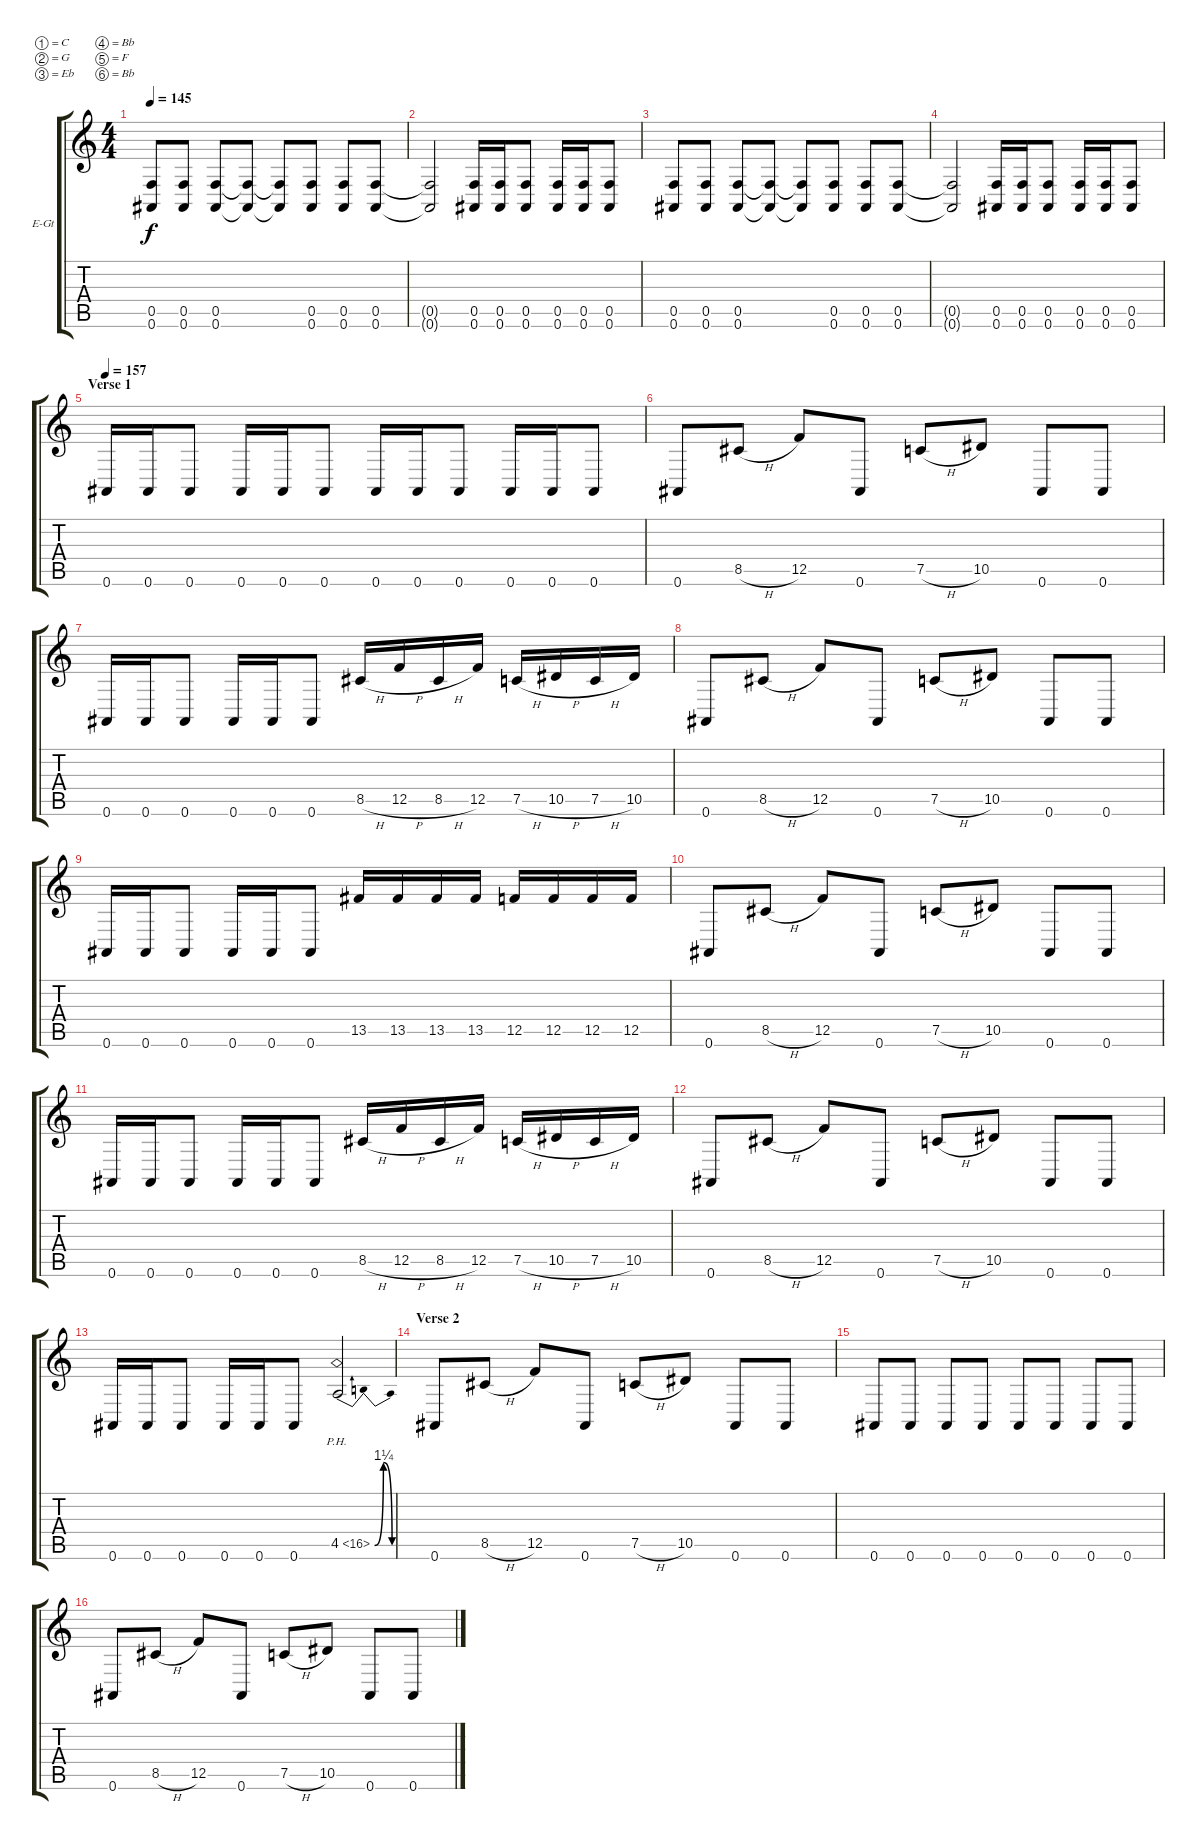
\bracketExtendMode groupsimilarinstruments
\firstSystemTrackNameOrientation horizontal
\otherSystemsTrackNameOrientation horizontal
\track ("Guitar 2" "E-Gt") {instrument distortionguitar}
\staff {score tabs}
\tuning (C4 G3 Eb3 Bb2 F2 Bb1)
\ts (4 4)
\tempo 145
\clef g2
\ks c
(0.5 0.6).8{dy f} (0.5 0.6).8 (0.5 0.6).8 (0.5{t} 0.6{t}).8 (0.5{t} 0.6{t}).8 (0.5 0.6).8 (0.5 0.6).8 (0.5 0.6).8 |
(0.5{t} 0.6{t}).2 (0.5 0.6).16 (0.5 0.6).16 (0.5 0.6).8 (0.5 0.6).16 (0.5 0.6).16 (0.5 0.6).8 |
(0.5 0.6).8 (0.5 0.6).8 (0.5 0.6).8 (0.5{t} 0.6{t}).8 (0.5{t} 0.6{t}).8 (0.5 0.6).8 (0.5 0.6).8 (0.5 0.6).8 |
(0.5{t} 0.6{t}).2 (0.5 0.6).16 (0.5 0.6).16 (0.5 0.6).8 (0.5 0.6).16 (0.5 0.6).16 (0.5 0.6).8 |
\section ("" "Verse 1")
\tempo 157
0.6.16 0.6.16 0.6.8 0.6.16 0.6.16 0.6.8 0.6.16 0.6.16 0.6.8 0.6.16 0.6.16 0.6.8 |
0.6.8 8.5{h}.8 12.5.8 0.6.8 7.5{h}.8 10.5.8 0.6.8 0.6.8 |
0.6.16 0.6.16 0.6.8 0.6.16 0.6.16 0.6.8 8.5{h}.16 12.5{h}.16 8.5{h}.16 12.5.16 7.5{h}.16 10.5{h}.16 7.5{h}.16 10.5.16 |
0.6.8 8.5{h}.8 12.5.8 0.6.8 7.5{h}.8 10.5.8 0.6.8 0.6.8 |
0.6.16 0.6.16 0.6.8 0.6.16 0.6.16 0.6.8 13.5.16 13.5.16 13.5.16 13.5.16 12.5.16 12.5.16 12.5.16 12.5.16 |
0.6.8 8.5{h}.8 12.5.8 0.6.8 7.5{h}.8 10.5.8 0.6.8 0.6.8 |
0.6.16 0.6.16 0.6.8 0.6.16 0.6.16 0.6.8 8.5{h}.16 12.5{h}.16 8.5{h}.16 12.5.16 7.5{h}.16 10.5{h}.16 7.5{h}.16 10.5.16 |
0.6.8 8.5{h}.8 12.5.8 0.6.8 7.5{h}.8 10.5.8 0.6.8 0.6.8 |
0.6.16 0.6.16 0.6.8 0.6.16 0.6.16 0.6.8 4.5{be (bendrelease 0 0 30 5 30 5 60 0) ph 12}.2 |
\section ("" "Verse 2")
0.6.8 8.5{h}.8 12.5.8 0.6.8 7.5{h}.8 10.5.8 0.6.8 0.6.8 |
0.6.8 0.6.8 0.6.8 0.6.8 0.6.8 0.6.8 0.6.8 0.6.8 |
0.6.8 8.5{h}.8 12.5.8 0.6.8 7.5{h}.8 10.5.8 0.6.8 0.6.8
